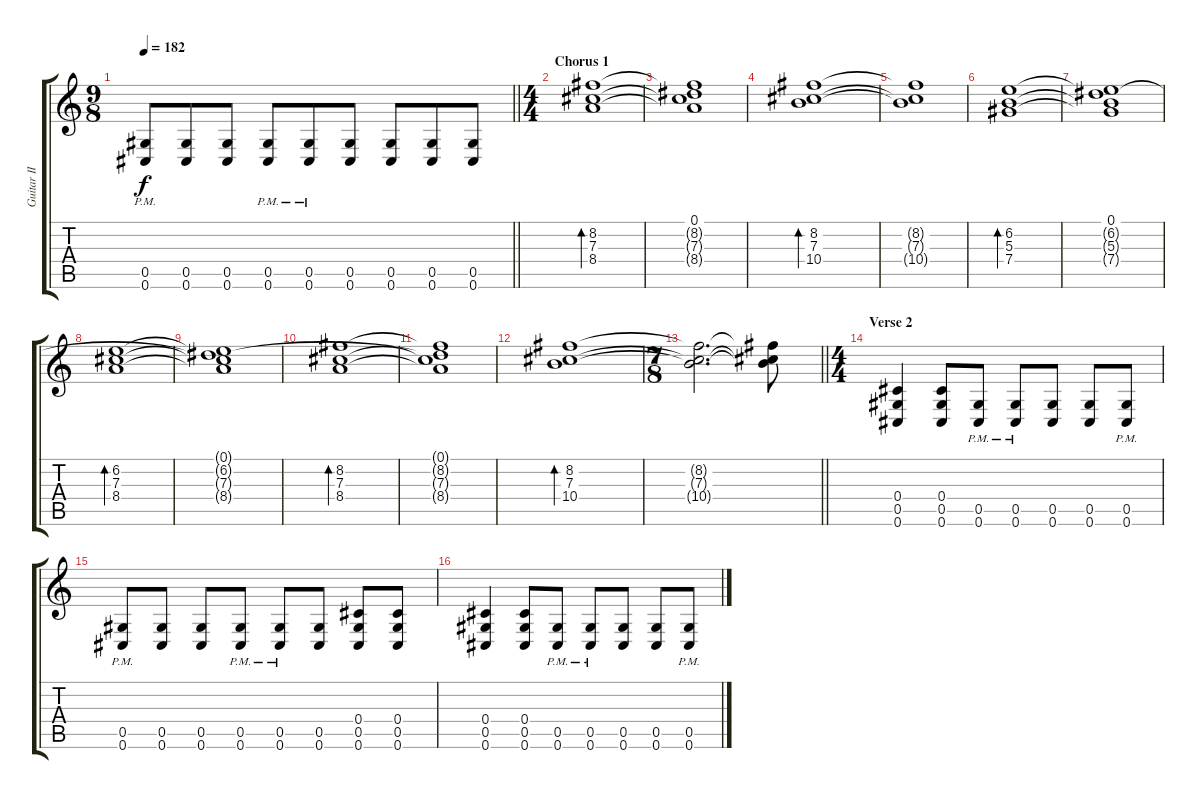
\track ("Guitar II" "Guitar II") {instrument distortionguitar}
\staff {score tabs}
\tuning (Eb4 Bb3 Gb3 Db3 Ab2 Db2) {hide}
\ts (9 8)
\tempo 182
\clef g2
\barLineRight lightlight
\ks c
(0.5{pm} 0.6{pm}).8{dy f} (0.5 0.6).8 (0.5 0.6).8 (0.5{pm} 0.6{pm}).8 (0.5{pm} 0.6{pm}).8 (0.5 0.6).8 (0.5 0.6).8 (0.5 0.6).8 (0.5 0.6).8 |
\ts (4 4)
\section ("" "Chorus 1")
(8.2 7.3 8.4).1{bd 480 instrument electricguitarjazz} |
(0.1 8.2{t} 7.3{t} 8.4{t}).1 |
(8.2 7.3 10.4).1{bd 480} |
(8.2{t} 7.3{t} 10.4{t}).1 |
(6.2 5.3 7.4).1{bd 480} |
(0.1 6.2{t} 5.3{t} 7.4{t}).1 |
(6.2 7.3 8.4).1{bd 480} |
(0.1{t} 6.2{t} 7.3{t} 8.4{t}).1 |
(8.2 7.3 8.4).1{bd 480 instrument electricguitarjazz} |
(0.1{t} 8.2{t} 7.3{t} 8.4{t}).1 |
(8.2 7.3 10.4).1{bd 480} |
\ts (7 8)
\barLineRight lightlight
(8.2{t} 7.3{t} 10.4{t}).2{d} (8.2{t} 7.3{t} 10.4{t}).8 |
\ts (4 4)
\section ("" "Verse 2")
(0.4 0.5 0.6).4{instrument distortionguitar} (0.4 0.5 0.6).8 (0.5{pm} 0.6{pm}).8 (0.5{pm} 0.6{pm}).8 (0.5 0.6).8 (0.5 0.6).8 (0.5{pm} 0.6{pm}).8 |
(0.5{pm} 0.6{pm}).8 (0.5 0.6).8 (0.5 0.6).8 (0.5{pm} 0.6{pm}).8 (0.5{pm} 0.6{pm}).8 (0.5 0.6).8 (0.4 0.5 0.6).8 (0.4 0.5 0.6).8 |
(0.4 0.5 0.6).4 (0.4 0.5 0.6).8 (0.5{pm} 0.6{pm}).8 (0.5{pm} 0.6{pm}).8 (0.5 0.6).8 (0.5 0.6).8 (0.5{pm} 0.6{pm}).8
